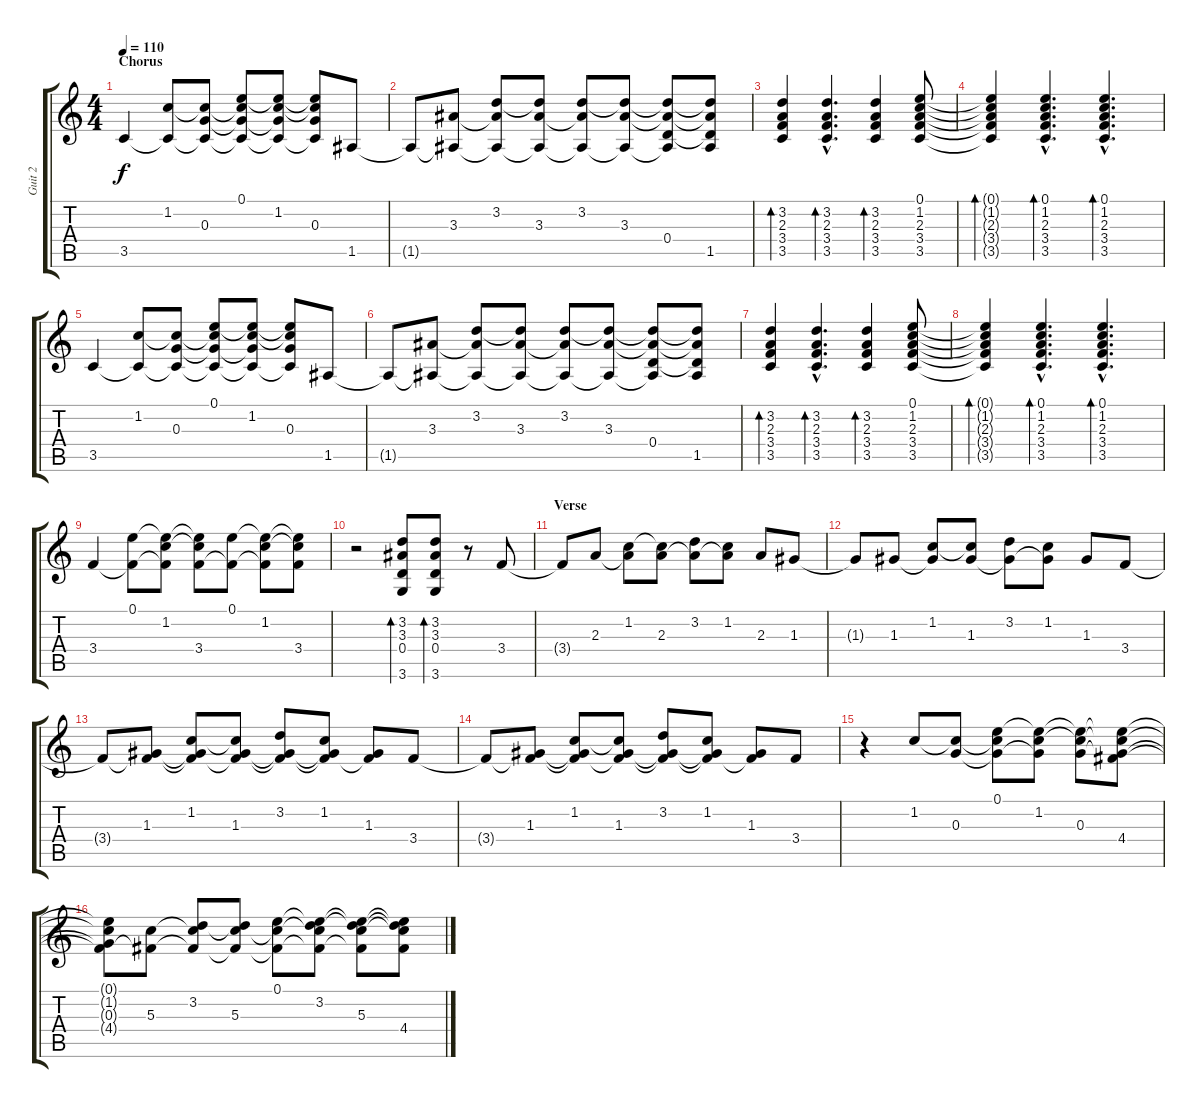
\track ("Guit 2" "Guit 2") {instrument electricguitarjazz}
\staff {score tabs}
\tuning (E4 B3 G3 D3 A2 E2) {hide}
\ts (4 4)
\section ("" "Chorus")
\tempo 110
\clef g2
\ks c
3.5.4{dy f} (1.2 3.5{t}).8 (1.2{t} 0.3 3.5{t}).8 (0.1 1.2{t} 0.3{t} 3.5{t}).8 (0.1{t} 1.2 0.3{t} 3.5{t}).8 (0.1{t} 1.2{t} 0.3 3.5{t}).8 1.5.8 |
1.5{t}.8 (3.3 1.5{t}).8 (3.2 3.3{t} 1.5{t}).8 (3.2{t} 3.3 1.5{t}).8 (3.2 3.3{t} 1.5{t}).8 (3.2{t} 3.3 1.5{t}).8 (3.2{t} 3.3{t} 0.4 1.5{t}).8 (3.2{t} 3.3{t} 0.4{t} 1.5).8 |
(3.2 2.3 3.4 3.5).4{bd 30} (3.2{hac} 2.3{hac} 3.4{hac} 3.5{hac}).4{d bd 30} (3.2 2.3 3.4 3.5).4{bd 30} (0.1 1.2 2.3 3.4 3.5).8 |
(0.1{t} 1.2{t} 2.3{t} 3.4{t} 3.5{t}).4{bd 30} (0.1{hac} 1.2{hac} 2.3{hac} 3.4{hac} 3.5{hac}).4{d bd 30} (0.1{hac} 1.2{hac} 2.3{hac} 3.4{hac} 3.5{hac}).4{d bd 30} |
3.5.4 (1.2 3.5{t}).8 (1.2{t} 0.3 3.5{t}).8 (0.1 1.2{t} 0.3{t} 3.5{t}).8 (0.1{t} 1.2 0.3{t} 3.5{t}).8 (0.1{t} 1.2{t} 0.3 3.5{t}).8 1.5.8 |
1.5{t}.8 (3.3 1.5{t}).8 (3.2 3.3{t} 1.5{t}).8 (3.2{t} 3.3 1.5{t}).8 (3.2 3.3{t} 1.5{t}).8 (3.2{t} 3.3 1.5{t}).8 (3.2{t} 3.3{t} 0.4 1.5{t}).8 (3.2{t} 3.3{t} 0.4{t} 1.5).8 |
(3.2 2.3 3.4 3.5).4{bd 30} (3.2{hac} 2.3{hac} 3.4{hac} 3.5{hac}).4{d bd 30} (3.2 2.3 3.4 3.5).4{bd 30} (0.1 1.2 2.3 3.4 3.5).8 |
(0.1{t} 1.2{t} 2.3{t} 3.4{t} 3.5{t}).4{bd 30} (0.1{hac} 1.2{hac} 2.3{hac} 3.4{hac} 3.5{hac}).4{d bd 30} (0.1{hac} 1.2{hac} 2.3{hac} 3.4{hac} 3.5{hac}).4{d bd 30} |
3.4.4 (0.1 3.4{t}).8 (0.1{t} 1.2 3.4{t}).8 (0.1{t} 1.2{t} 3.4).8 (0.1 3.4{t}).8 (0.1{t} 1.2 3.4{t}).8 (0.1{t} 1.2{t} 3.4).8 |
r.2 (3.2 3.3 0.4 3.6).8{bd 30} (3.2 3.3 0.4 3.6).8{bd 30} r.8 3.4.8 |
\section ("" "Verse")
3.4{t}.8 2.3.8 (1.2 2.3{t}).8 (1.2{t} 2.3).8 (3.2 2.3{t}).8 (1.2 2.3{t}).8 2.3.8 1.3.8 |
1.3{t}.8 1.3.8 (1.2 1.3{t}).8 (1.2{t} 1.3).8 (3.2 1.3{t}).8 (1.2 1.3{t}).8 1.3.8 3.4.8 |
3.4{t}.8 (1.3 3.4{t}).8 (1.2 1.3{t} 3.4{t}).8 (1.2{t} 1.3 3.4{t}).8 (3.2 1.3{t} 3.4{t}).8 (1.2 1.3{t} 3.4{t}).8 (1.3 3.4{t}).8 3.4.8 |
3.4{t}.8 (1.3 3.4{t}).8 (1.2 1.3{t} 3.4{t}).8 (1.2{t} 1.3 3.4{t}).8 (3.2 1.3{t} 3.4{t}).8 (1.2 1.3{t} 3.4{t}).8 (1.3 3.4{t}).8 3.4.8 |
r.4 1.2.8 (1.2{t} 0.3).8 (0.1 1.2{t} 0.3{t}).8 (0.1{t} 1.2 0.3{t}).8 (0.1{t} 1.2{t} 0.3).8 (0.1{t} 1.2{t} 0.3{t} 4.4).8 |
(0.1{t} 1.2{t} 0.3{t} 4.4{t}).8 (5.3 4.4{t}).8 (3.2 5.3{t} 4.4{t}).8 (3.2{t} 5.3 4.4{t}).8 (0.1 5.3{t} 4.4{t}).8 (0.1{t} 3.2 5.3{t} 4.4{t}).8 (0.1{t} 3.2{t} 5.3 4.4{t}).8 (0.1{t} 3.2{t} 5.3{t} 4.4).8
